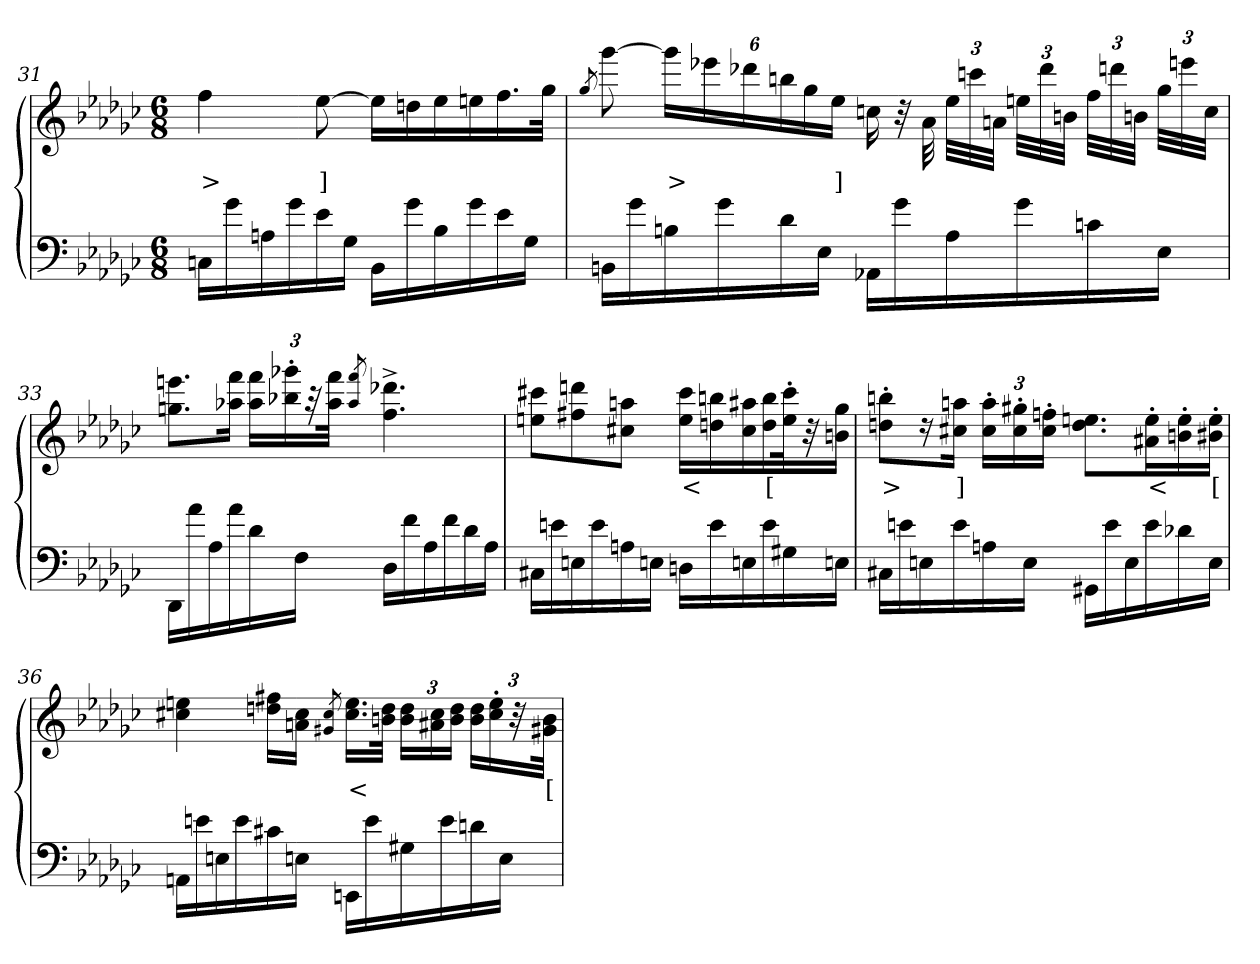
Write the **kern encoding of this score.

**kern	**kern	**text
*part2	*part1	*part1
*staff2	*staff1	*staff1
*clefF4	*clefG2	*
*k[b-e-a-d-g-c-]	*k[b-e-a-d-g-c-]	*
*M6/8	*M6/8	*
=31	=31	=31
16CnLL	4ff	>
16g-	.	.
16An	.	.
16g-	.	.
16e-	[8ee-	]
16G-JJ	.	.
16BB-LL	16ee-LL]	.
16g-	16ddn	.
16B-	16ee-	.
16g-	16een	.
16e-	16.ff	.
16G-JJ	.	.
.	32gg-JJk	.
=32	=32	=32
.	8qgg-/	.
16BBnLL	[8ggg-	.
16g-	.	.
16B	24ggg-LL]	>
.	24eee-X	.
16g-	.	.
.	24ddd-X	.
16d-	24bbn	.
.	24gg-	.
16E-JJ	.	.
.	24ee-JJ	]
16AA-XLL	16ccn	.
16g-	32r	.
.	32a-\	.
16A-	48ee-LLL	.
.	48ccc	.
.	48anJJJ	.
16g-	48eenLLL	.
.	48ddd-	.
.	48bJJJ	.
16cn	48ffLLL	.
.	48dddn	.
.	48bnJJJ	.
16E-JJ	48gg-LLL	.
.	48eeen	.
.	48ccJJJ	.
=33	=33	=33
16DD-LL	8.eeen 8.ggnL	.
16a-	.	.
16A-	.	.
16a-	16fff 16aa-XJk	.
16d-	24fff 24aa-LL	.
.	24ggg-X'> 24bb-X'>	.
16FJJ	.	.
.	48r	.
.	48fff 48aa-JJk	.
.	8qaa-/ 8qfff/	.
16D-LL	4.ddd-X^> 4.ff^>	.
16f	.	.
16A-	.	.
16f	.	.
16d-	.	.
16A-JJ	.	.
=34	=34	=34
16C#XLL	8ccc#X 8eenL	.
16en	.	.
16En	8dddn 8ff#X	.
16e	.	.
16An	8aan 8cc#J	.
16EnJJ	.	.
16DnLL	16ccc# 16eeLL	<
16e	16bbn 16ddn	.
16En	16aa#X 16cc#	.
16e	16bb 16dd	[
16G#X	32ccc#'> 32ee'>	.
.	32r	.
16EnJJ	16gg- 16bnJJ	.
=35	=35	=35
16C#XLL	8bbn'> 8ddn'>L	>
16en	.	.
16En	16r	.
16e	16aan 16cc#XJk	]
16An	24aa'> 24cc#'>LL	.
.	24gg#X'> 24cc#'>	.
16EJJ	.	.
.	24ffn'> 24cc#'>JJ	.
16GG#XLL	8.een 8.ddL	.
16e	.	.
16E	.	.
16e	16ee'> 16a#X'>L	<
16d-X	16ee'> 16bn'>	.
16EJJ	16ee'> 16b#X'>JJ	[
=36	=36	=36
16AAnLL	4een 4cc#X	.
16en	.	.
16En	.	.
16e	.	.
16c#X	16ff#X 16ddnLL	.
16EnJJ	16cc# 16anJJ	.
.	8qg#X 8qcc#/	.
16EEnLL	16.ee 16.cc#LL	<
16e	.	.
.	32dd 32bnJJk	.
16G#X	24dd 24bLL	.
.	24cc# 24a#X	.
16e	.	.
.	24dd 24bJJ	.
16dn	24dd 24bLL	.
.	24ee'> 24cc#'>	.
16EJJ	.	.
.	48r	.
.	48b 48g#JJk	[
=	=	=
*-	*-	*-
